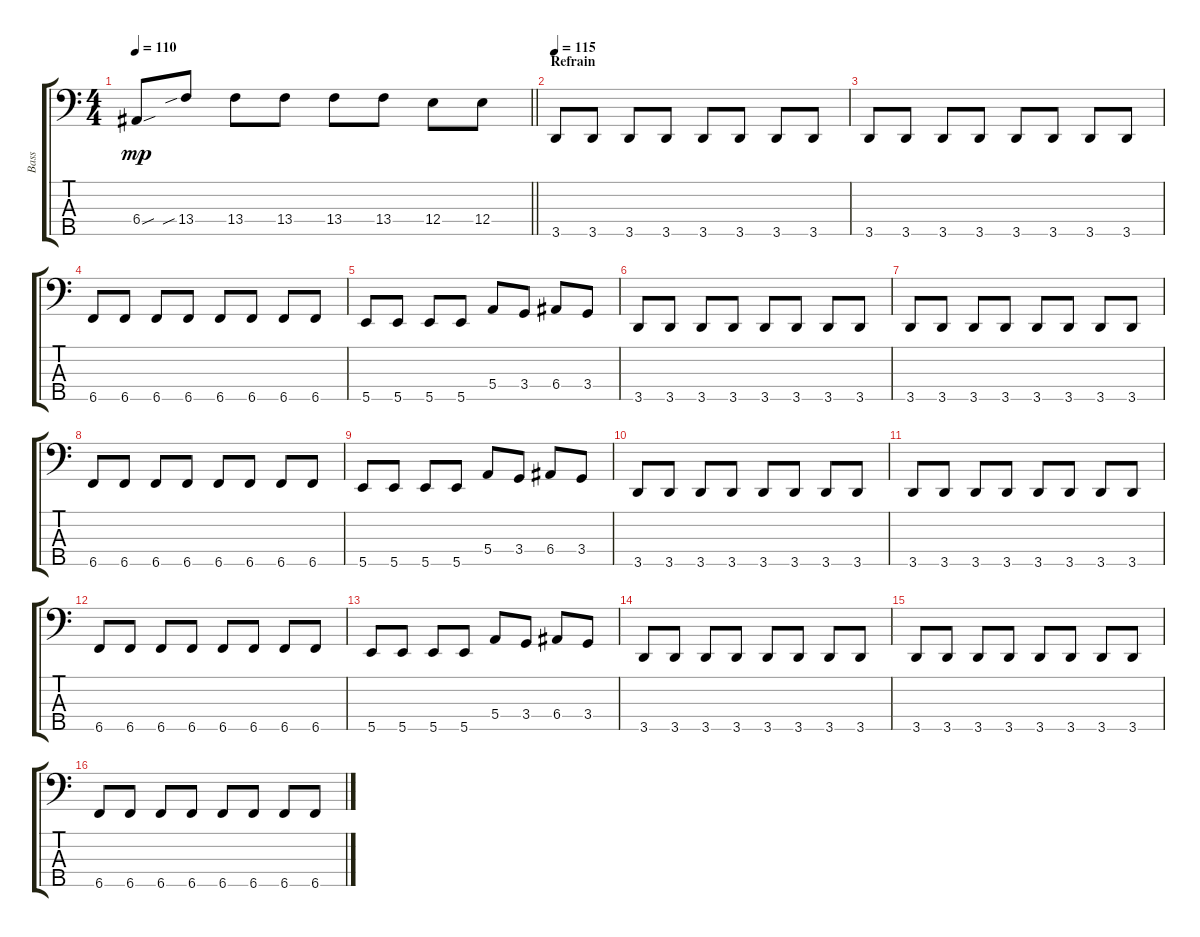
\track ("Bass" "Bass") {instrument electricbassfinger}
\staff {score tabs}
\tuning (G2 D2 A1 E1 B0) {hide}
\ts (4 4)
\tempo 110
\clef f4
\barLineRight lightlight
\ks c
6.4{sou}.8{dy mp} 13.4{sib}.8 13.4.8 13.4.8 13.4.8 13.4.8 12.4.8 12.4.8 |
\section ("" "Refrain")
\tempo 115
3.5.8 3.5.8 3.5.8 3.5.8 3.5.8 3.5.8 3.5.8 3.5.8 |
3.5.8 3.5.8 3.5.8 3.5.8 3.5.8 3.5.8 3.5.8 3.5.8 |
6.5.8 6.5.8 6.5.8 6.5.8 6.5.8 6.5.8 6.5.8 6.5.8 |
5.5.8 5.5.8 5.5.8 5.5.8 5.4.8 3.4.8 6.4.8 3.4.8 |
3.5.8 3.5.8 3.5.8 3.5.8 3.5.8 3.5.8 3.5.8 3.5.8 |
3.5.8 3.5.8 3.5.8 3.5.8 3.5.8 3.5.8 3.5.8 3.5.8 |
6.5.8 6.5.8 6.5.8 6.5.8 6.5.8 6.5.8 6.5.8 6.5.8 |
5.5.8 5.5.8 5.5.8 5.5.8 5.4.8 3.4.8 6.4.8 3.4.8 |
3.5.8 3.5.8 3.5.8 3.5.8 3.5.8 3.5.8 3.5.8 3.5.8 |
3.5.8 3.5.8 3.5.8 3.5.8 3.5.8 3.5.8 3.5.8 3.5.8 |
6.5.8 6.5.8 6.5.8 6.5.8 6.5.8 6.5.8 6.5.8 6.5.8 |
5.5.8 5.5.8 5.5.8 5.5.8 5.4.8 3.4.8 6.4.8 3.4.8 |
3.5.8 3.5.8 3.5.8 3.5.8 3.5.8 3.5.8 3.5.8 3.5.8 |
3.5.8 3.5.8 3.5.8 3.5.8 3.5.8 3.5.8 3.5.8 3.5.8 |
6.5.8 6.5.8 6.5.8 6.5.8 6.5.8 6.5.8 6.5.8 6.5.8
